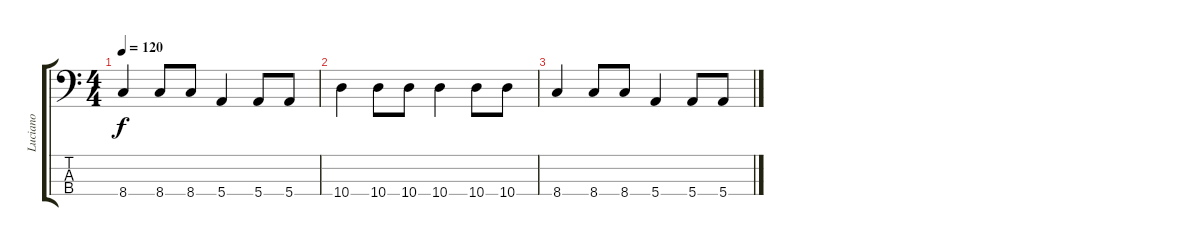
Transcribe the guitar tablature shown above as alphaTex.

\track ("Luciano" "Luciano") {instrument electricbassfinger}
\staff {score tabs}
\tuning (G2 D2 A1 E1) {hide}
\ts (4 4)
\tempo 120
\clef f4
\ks c
8.4.4{dy f} 8.4.8 8.4.8 5.4.4 5.4.8 5.4.8 |
10.4.4 10.4.8 10.4.8 10.4.4 10.4.8 10.4.8 |
8.4.4 8.4.8 8.4.8 5.4.4 5.4.8 5.4.8
